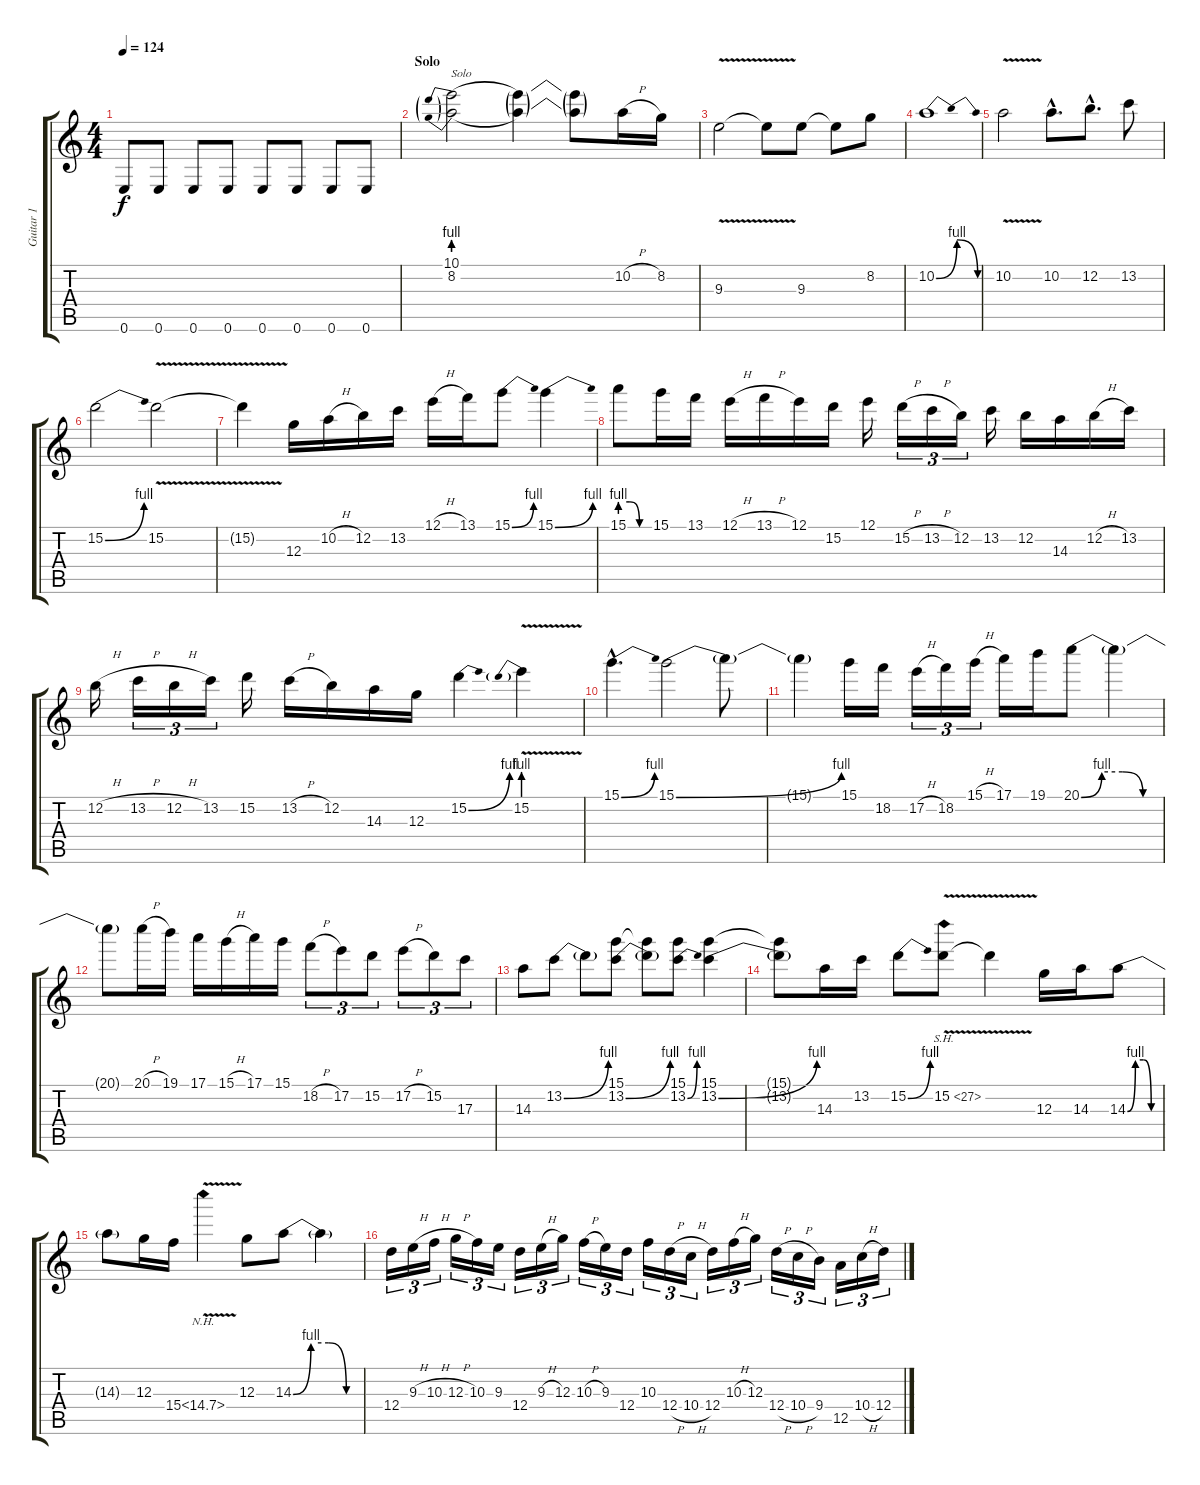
\track ("Guitar 1" "Guitar 1") {instrument distortionguitar}
\staff {score tabs}
\tuning (E4 B3 G3 D3 A2 E2) {hide}
\ts (4 4)
\tempo 124
\clef g2
\ks c
0.6.8{dy f} 0.6.8 0.6.8 0.6.8 0.6.8 0.6.8 0.6.8 0.6.8 |
\section ("" "Solo")
(10.1{be (prebend 0 4 60 4)} 8.2{be (prebend 0 4 60 4)}).2{txt "Solo"} (10.1{t} 8.2{t}).4 (10.1{t} 8.2{t}).8 10.2{h}.16 8.2.16 |
9.3{v}.2 9.3{t}.8 9.3.8 9.3{t}.8 8.2.8 |
10.2{be (bendrelease 0 0 15 4 45 4 60 0)}.1 |
10.2{v}.2 10.2{hac}.8{d} 12.2{hac}.8{d} 13.2.8 |
15.2{be (bend 0 0 60 4)}.2 15.2{v}.2 |
15.2{t}.4 12.3.16 10.2{h}.16 12.2.16 13.2.16 12.1{h}.16 13.1.16 15.1{be (bend 0 0 60 4)}.8 15.1{be (bend 0 0 60 4)}.4 |
15.1{be (custom 0 4 20 4 40 0 60 0)}.8 15.1.16 13.1.16 12.1{h}.16 13.1{h}.16 12.1.16 15.2.16 12.1.16 15.2{h}.16{tu (3 2)} 13.2{h}.16{tu (3 2)} 12.2.16{tu (3 2)} 13.2.16 12.2.16 14.3.16 12.2{h}.16 13.2.16 |
12.2{h}.16 13.2{h}.16{tu (3 2)} 12.2{h}.16{tu (3 2)} 13.2.16{tu (3 2)} 15.2.16 13.2{h}.16 12.2.16 14.3.16 12.3.16 15.2{be (bend 0 0 60 4)}.4 15.2{be (prebend 0 4 60 4) v}.4 |
15.1{be (bend 0 0 60 4) hac}.4{d} 15.1{be (bend 0 0 60 4)}.2 15.1{t}.8 |
15.1{t}.4 15.1.16 18.2.16 17.2{h}.16{tu (3 2)} 18.2.16{tu (3 2)} 15.1{h}.16{tu (3 2)} 17.1.16 19.1.16 20.1{be (custom 0 0 15 4 30 4 45 0 60 0)}.8 20.1{t}.4 |
20.1{t}.8 20.1{h}.16 19.1.16 17.1.16 15.1{h}.16 17.1.16 15.1.16 18.2{h}.8{tu (3 2)} 17.2.8{tu (3 2)} 15.2.8{tu (3 2)} 17.2{h}.8{tu (3 2)} 15.2.8{tu (3 2)} 17.3.8{tu (3 2)} |
14.3.8 13.2{be (bend 0 0 60 4)}.8 13.2{t}.8 (15.1 13.2{be (bend 0 0 60 4)}).8 (15.1{t} 13.2{t}).8 (15.1 13.2{be (bend 0 0 60 4)}).8 (15.1 13.2{be (bend 0 0 60 4)}).4 |
(15.1{t} 13.2{t}).8 14.3.16 13.2.16 15.2{be (bend 0 0 60 4)}.8 15.2{sh 12 v}.8 15.2{t}.4 12.3.16 14.3.16 14.3{be (custom 0 0 15 4 30 4 45 0 60 0)}.8 |
14.3{t}.8 12.3.16 15.4.16 14.4{nh v}.4 12.3.8 14.3{be (custom 0 0 15 4 30 4 45 0 60 0)}.8 14.3{t}.4 |
12.4.16{tu (3 2)} 9.3{h}.16{tu (3 2)} 10.3{h}.16{tu (3 2)} 12.3{h}.16{tu (3 2)} 10.3.16{tu (3 2)} 9.3.16{tu (3 2)} 12.4.16{tu (3 2)} 9.3{h}.16{tu (3 2)} 12.3.16{tu (3 2)} 10.3{h}.16{tu (3 2)} 9.3.16{tu (3 2)} 12.4.16{tu (3 2)} 10.3.16{tu (3 2)} 12.4{h}.16{tu (3 2)} 10.4{h}.16{tu (3 2)} 12.4.16{tu (3 2)} 10.3{h}.16{tu (3 2)} 12.3.16{tu (3 2)} 12.4{h}.16{tu (3 2)} 10.4{h}.16{tu (3 2)} 9.4.16{tu (3 2)} 12.5.16{tu (3 2)} 10.4{h}.16{tu (3 2)} 12.4.16{tu (3 2)}
